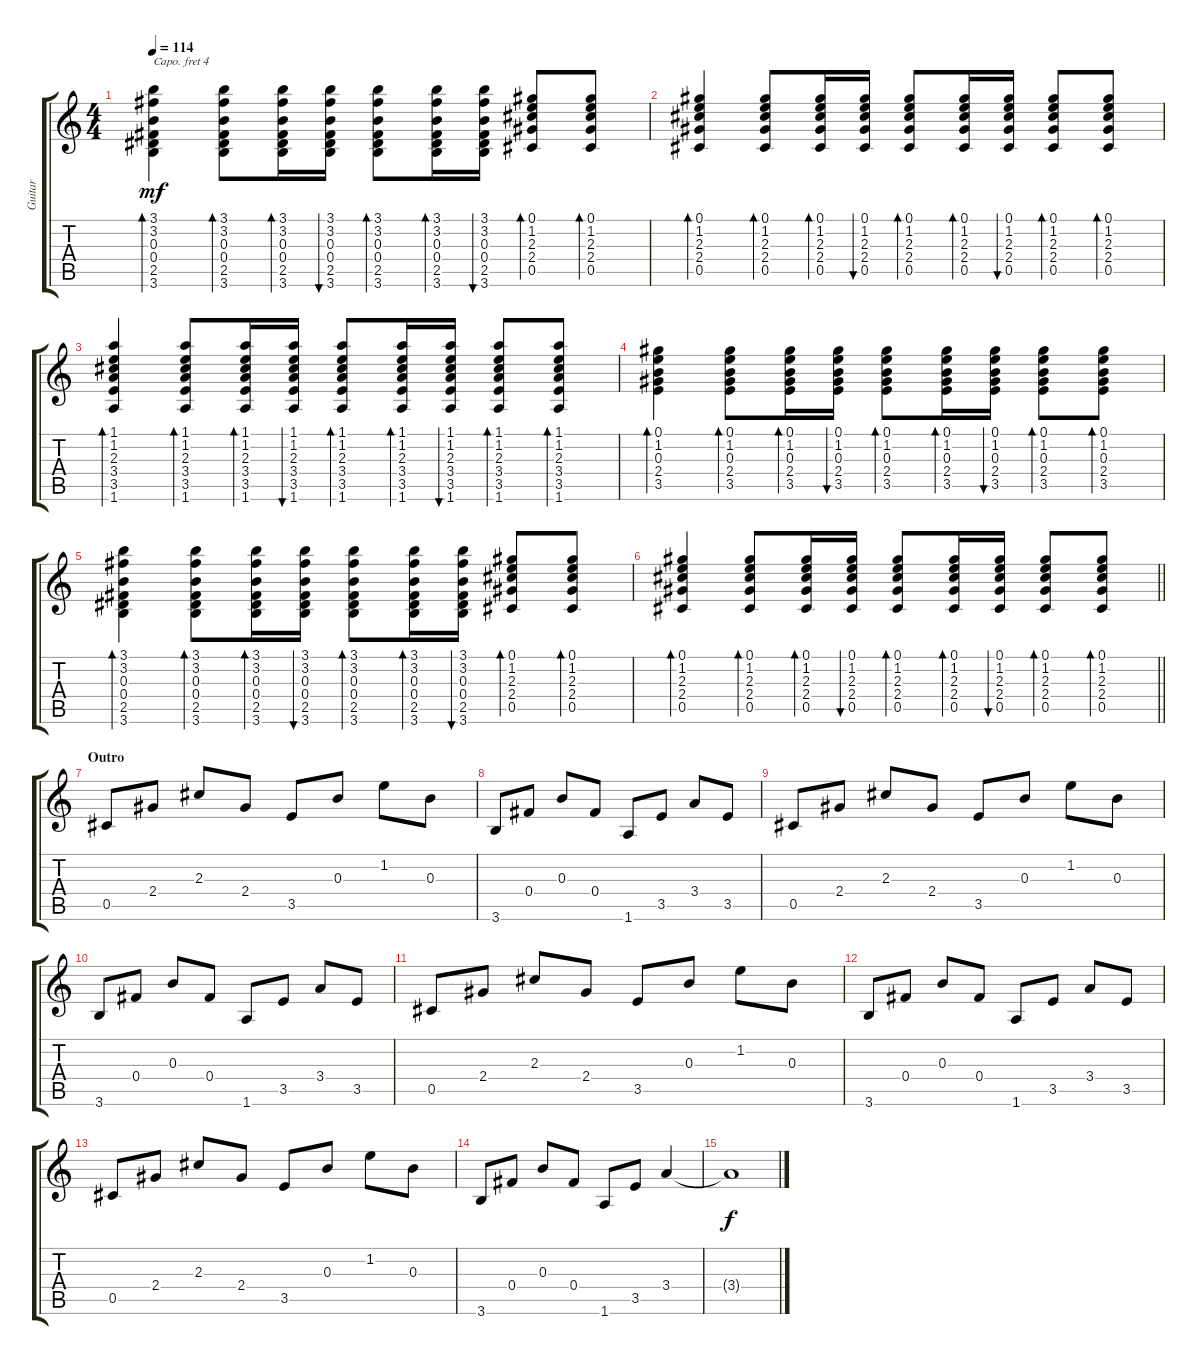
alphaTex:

\track ("Guitar" "Guitar") {instrument acousticguitarsteel}
\staff {score tabs}
\capo 4
\tuning (E4 B3 G3 D3 A2 E2) {hide}
\ts (4 4)
\tempo 114
\clef g2
\ks c
(3.1 3.2 0.3 0.4 2.5 3.6).4{bd 30 dy mf} (3.1 3.2 0.3 0.4 2.5 3.6).8{bd 30} (3.1 3.2 0.3 0.4 2.5 3.6).16{bd 30} (3.1 3.2 0.3 0.4 2.5 3.6).16{bu 30} (3.1 3.2 0.3 0.4 2.5 3.6).8{bd 30} (3.1 3.2 0.3 0.4 2.5 3.6).16{bd 30} (3.1 3.2 0.3 0.4 2.5 3.6).16{bu 30} (0.1 1.2 2.3 2.4 0.5).8{bd 30} (0.1 1.2 2.3 2.4 0.5).8{bd 30} |
(0.1 1.2 2.3 2.4 0.5).4{bd 30} (0.1 1.2 2.3 2.4 0.5).8{bd 30} (0.1 1.2 2.3 2.4 0.5).16{bd 30} (0.1 1.2 2.3 2.4 0.5).16{bu 30} (0.1 1.2 2.3 2.4 0.5).8{bd 30} (0.1 1.2 2.3 2.4 0.5).16{bd 30} (0.1 1.2 2.3 2.4 0.5).16{bu 30} (0.1 1.2 2.3 2.4 0.5).8{bd 30} (0.1 1.2 2.3 2.4 0.5).8{bd 30} |
(1.1 1.2 2.3 3.4 3.5 1.6).4{bd 30} (1.1 1.2 2.3 3.4 3.5 1.6).8{bd 30} (1.1 1.2 2.3 3.4 3.5 1.6).16{bd 30} (1.1 1.2 2.3 3.4 3.5 1.6).16{bu 30} (1.1 1.2 2.3 3.4 3.5 1.6).8{bd 30} (1.1 1.2 2.3 3.4 3.5 1.6).16{bd 30} (1.1 1.2 2.3 3.4 3.5 1.6).16{bu 30} (1.1 1.2 2.3 3.4 3.5 1.6).8{bd 30} (1.1 1.2 2.3 3.4 3.5 1.6).8{bd 30} |
(0.1 1.2 0.3 2.4 3.5).4{bd 30} (0.1 1.2 0.3 2.4 3.5).8{bd 30} (0.1 1.2 0.3 2.4 3.5).16{bd 30} (0.1 1.2 0.3 2.4 3.5).16{bu 30} (0.1 1.2 0.3 2.4 3.5).8{bd 30} (0.1 1.2 0.3 2.4 3.5).16{bd 30} (0.1 1.2 0.3 2.4 3.5).16{bu 30} (0.1 1.2 0.3 2.4 3.5).8{bd 30} (0.1 1.2 0.3 2.4 3.5).8{bd 30} |
(3.1 3.2 0.3 0.4 2.5 3.6).4{bd 30} (3.1 3.2 0.3 0.4 2.5 3.6).8{bd 30} (3.1 3.2 0.3 0.4 2.5 3.6).16{bd 30} (3.1 3.2 0.3 0.4 2.5 3.6).16{bu 30} (3.1 3.2 0.3 0.4 2.5 3.6).8{bd 30} (3.1 3.2 0.3 0.4 2.5 3.6).16{bd 30} (3.1 3.2 0.3 0.4 2.5 3.6).16{bu 30} (0.1 1.2 2.3 2.4 0.5).8{bd 30} (0.1 1.2 2.3 2.4 0.5).8{bd 30} |
\barLineRight lightlight
(0.1 1.2 2.3 2.4 0.5).4{bd 30} (0.1 1.2 2.3 2.4 0.5).8{bd 30} (0.1 1.2 2.3 2.4 0.5).16{bd 30} (0.1 1.2 2.3 2.4 0.5).16{bu 30} (0.1 1.2 2.3 2.4 0.5).8{bd 30} (0.1 1.2 2.3 2.4 0.5).16{bd 30} (0.1 1.2 2.3 2.4 0.5).16{bu 30} (0.1 1.2 2.3 2.4 0.5).8{bd 30} (0.1 1.2 2.3 2.4 0.5).8{bd 30} |
\section ("" "Outro")
0.5.8 2.4.8 2.3.8 2.4.8 3.5.8 0.3.8 1.2.8 0.3.8 |
3.6.8 0.4.8 0.3.8 0.4.8 1.6.8 3.5.8 3.4.8 3.5.8 |
0.5.8 2.4.8 2.3.8 2.4.8 3.5.8 0.3.8 1.2.8 0.3.8 |
3.6.8 0.4.8 0.3.8 0.4.8 1.6.8 3.5.8 3.4.8 3.5.8 |
0.5.8 2.4.8 2.3.8 2.4.8 3.5.8 0.3.8 1.2.8 0.3.8 |
3.6.8 0.4.8 0.3.8 0.4.8 1.6.8 3.5.8 3.4.8 3.5.8 |
0.5.8 2.4.8 2.3.8 2.4.8 3.5.8 0.3.8 1.2.8 0.3.8 |
3.6.8 0.4.8 0.3.8 0.4.8 1.6.8 3.5.8 3.4.4 |
3.4{t}.1{dy f}
